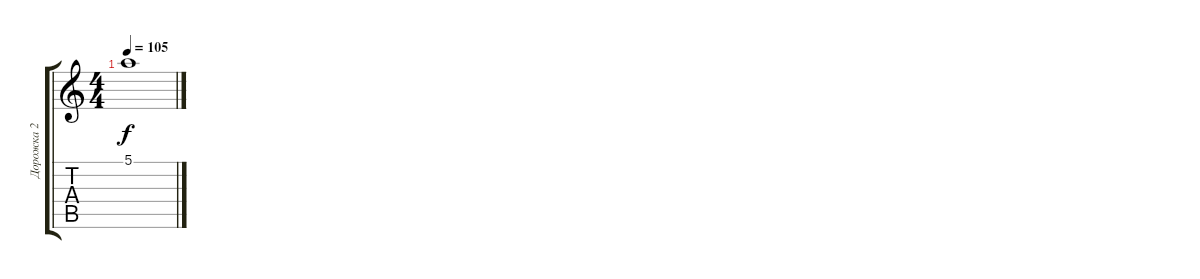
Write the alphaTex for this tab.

\track ("Дорожка 2" "Дорожка 2") {instrument electricguitarjazz}
\staff {score tabs}
\tuning (E4 B3 G3 D3 A2 E2) {hide}
\ts (4 4)
\tempo 105
\clef g2
\ks c
5.1{t}.1{dy f}
